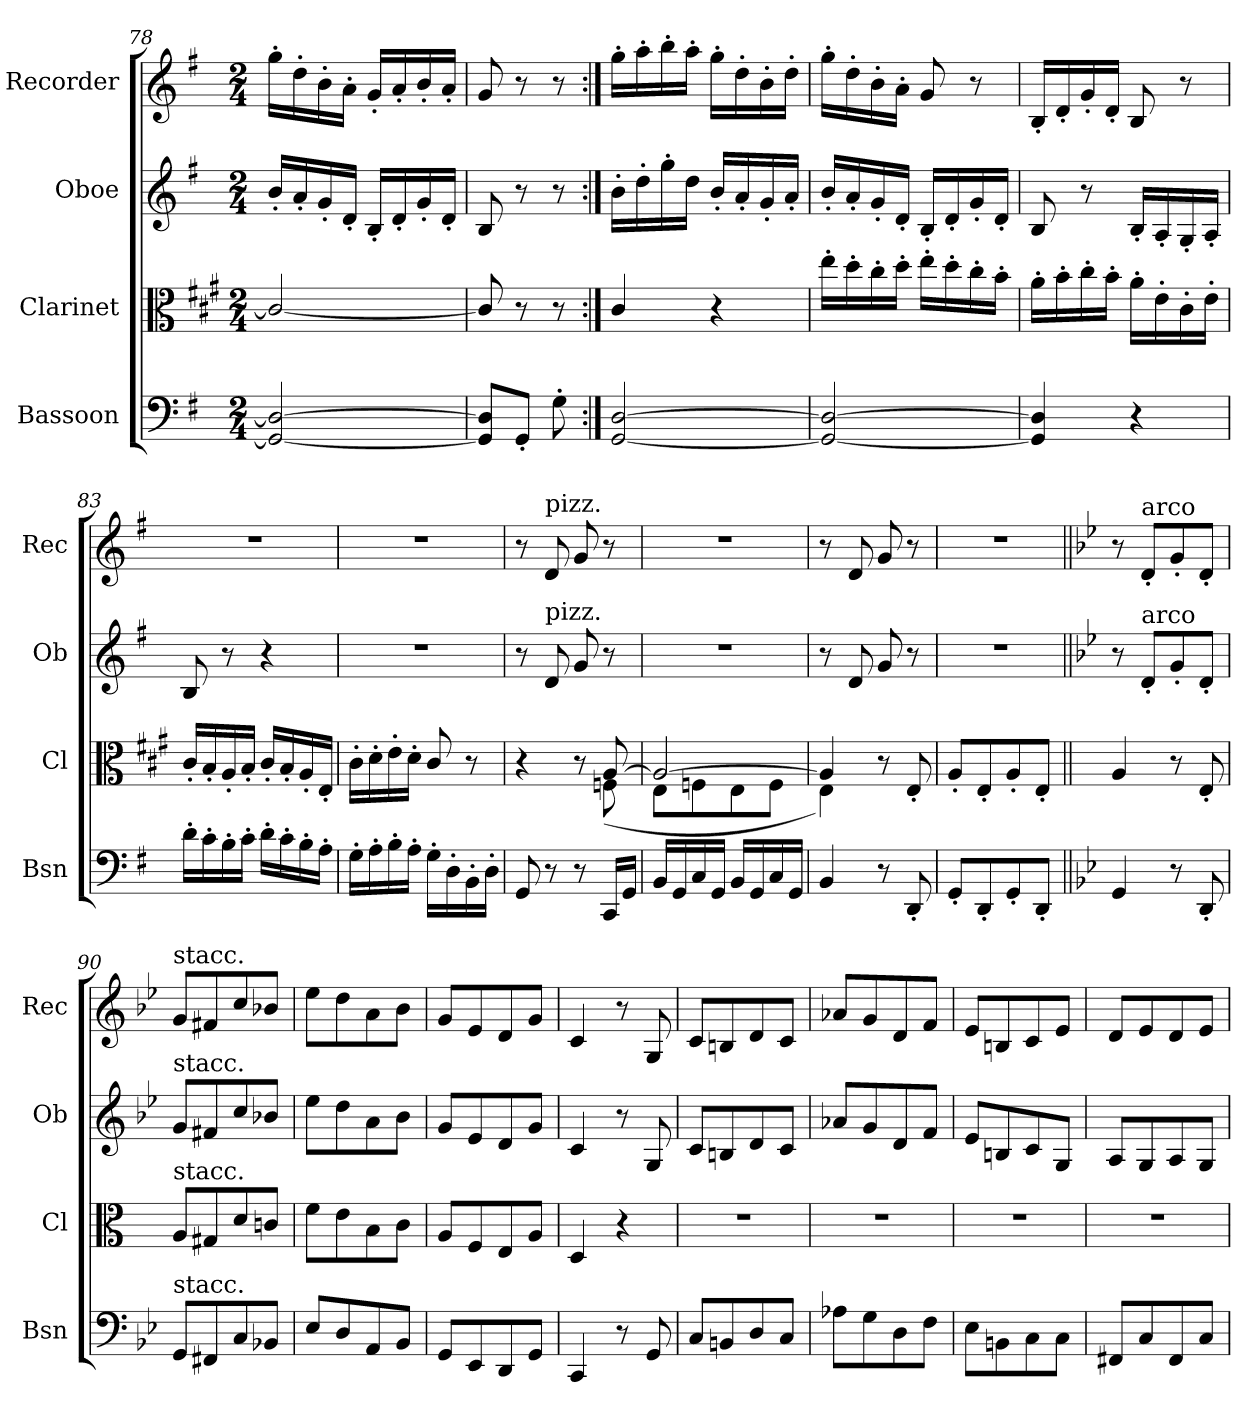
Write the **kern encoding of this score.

**kern	**kern	**kern	**kern
*part4	*part3	*part2	*part1
*staff4	*staff3	*staff2	*staff1
*I"Bassoon	*I"Clarinet	*I"Oboe	*I"Recorder
*I'Bsn	*I'Cl	*I'Ob	*I'Rec
!!LO:LB:g=z
*clefF4	*clefC3	*clefG2	*clefG2
*	*ITrd1c2	*	*
*k[f#]	*k[f#]	*k[f#]	*k[f#]
*M2/4	*M2/4	*M2/4	*M2/4
=78	=78	=78	=78
2GG/_ 2D/_	2B/_	16b'/LL	16gg'\LL
.	.	16a'/	16dd'\
.	.	16g'/	16b'\
.	.	16d'/JJ	16a'\JJ
.	.	16B'/LL	16g'/LL
.	.	16d'/	16a'/
.	.	16g'/	16b'/
.	.	16d'/JJ	16a'/JJ
=79	=79	=79	=79
8GG/] 8D/]L	8B/]	8B/	8g/
8GG'/J	8r	8r	8r
8G'\	8r	8r	8r
=80:|!	=80:|!	=80:|!	=80:|!
[2GG/ [2D/	4B/	16b'\LL	16gg'\LL
.	.	16dd'\	16aa'\
.	.	16gg'\	16bb'\
.	.	16dd\JJ	16aa'\JJ
.	4r	16b'/LL	16gg'\LL
.	.	16a'/	16dd'\
.	.	16g'/	16b'\
.	.	16a'/JJ	16dd'\JJ
=81	=81	=81	=81
2GG/_ 2D/_	16dd'\LL	16b'/LL	16gg'\LL
.	16cc'\	16a'/	16dd'\
.	16b'\	16g'/	16b'\
.	16cc'\JJ	16d'/JJ	16a'\JJ
.	16dd'\LL	16B'/LL	8g/
.	16cc'\	16d'/	.
.	16b'\	16g'/	8r
.	16a'\JJ	16d'/JJ	.
=82	=82	=82	=82
4GG/] 4D/]	16g'\LL	8B/	16B'/LL
.	16a'\	.	16d'/
.	16b'\	8r	16g'/
.	16a'\JJ	.	16d'/JJ
4r	16g'\LL	16B'/LL	8B/
.	16d'\	16A'/	.
.	16B'\	16G'/	8r
.	16d'\JJ	16A'/JJ	.
=83	=83	=83	=83
16d'\LL	16B'/LL	8B/	2r
16c'\	16A'/	.	.
16B'\	16G'/	8r	.
16c'\JJ	16A'/JJ	.	.
16d'\LL	16B'/LL	4r	.
16c'\	16A'/	.	.
16B'\	16G'/	.	.
16A'\JJ	16D'/JJ	.	.
=84	=84	=84	=84
16G'\LL	16B'\LL	2r	2r
16A'\	16c'\	.	.
16B'\	16d'\	.	.
16A'\JJ	16c'\JJ	.	.
16G'\LL	8B/	.	.
16D'\	.	.	.
16BB'\	8r	.	.
16D'\JJ	.	.	.
=85	=85	=85	=85
*	*^	*	*
8GG/	4r	4.ryy	8r	8r
!	!	!	!	!LO:TX:a:t=pizz.
!	!	!	!LO:TX:a:t=pizz.	!
8r	.	.	8d/	8d/
8r	8r	.	8g/	8g/
16CC/LL	[8G/	(8E-X\	8r	8r
16GG/JJ	.	.	.	.
!!LO:LB:g=z
=86	=86	=86	=86	=86
16BB/LL	2G/_	8D\L	2r	2r
16GG/	.	.	.	.
16C/	.	8E-X\	.	.
16GG/JJ	.	.	.	.
16BB/LL	.	8D\	.	.
16GG/	.	.	.	.
16C/	.	8E-\J	.	.
16GG/JJ	.	.	.	.
=87	=87	=87	=87	=87
4BB/	4G/]	4D\)	8r	8r
.	.	.	8d/	8d/
8r	8r	4ryy	8g/	8g/
8DD'/	8D'/	.	8r	8r
*	*v	*v	*	*
=88	=88	=88	=88
8GG'/L	8G'/L	2r	2r
8DD'/	8D'/	.	.
8GG'/	8G'/	.	.
8DD'/J	8D'/J	.	.
=89||	=89||	=89||	=89||
*k[b-e-]	*k[b-e-]	*k[b-e-]	*k[b-e-]
4GG/	4G/	8r	8r
!	!	!	!LO:TX:a:t=arco
!	!	!LO:TX:a:t=arco	!
.	.	8d'/L	8d'/L
8r	8r	8g'/	8g'/
8DD'/	8D'/	8d'/J	8d'/J
=90	=90	=90	=90
!	!	!	!LO:TX:a:t=stacc.
!	!	!LO:TX:a:t=stacc.	!
!	!LO:TX:a:t=stacc.	!	!
!LO:TX:a:t=stacc.	!	!	!
8GG/L	8G/L	8g/L	8g/L
8FF#X/	8F#X/	8f#X/	8f#X/
8C/	8c/	8cc/	8cc/
8BB-X/J	8B-X/J	8b-X/J	8b-X/J
=91	=91	=91	=91
8E-/L	8e-\L	8ee-\L	8ee-\L
8D/	8d\	8dd\	8dd\
8AA/	8A\	8a\	8a\
8BB-/J	8B-\J	8b-\J	8b-\J
=92	=92	=92	=92
8GG/L	8G/L	8g/L	8g/L
8EE-/	8E-/	8e-/	8e-/
8DD/	8D/	8d/	8d/
8GG/J	8G/J	8g/J	8g/J
=93	=93	=93	=93
4CC/	4C/	4c/	4c/
8r	4r	8r	8r
8GG/	.	8G/	8G/
=94	=94	=94	=94
8C/L	2r	8c/L	8c/L
8BBn/	.	8Bn/	8Bn/
8D/	.	8d/	8d/
8C/J	.	8c/J	8c/J
=95	=95	=95	=95
8A-X\L	2r	8a-X/L	8a-X/L
8G\	.	8g/	8g/
8D\	.	8d/	8d/
8F\J	.	8f/J	8f/J
=96	=96	=96	=96
8E-\L	2r	8e-/L	8e-/L
8BBn\	.	8Bn/	8Bn/
8C\	.	8c/	8c/
8C\J	.	8G/J	8e-/J
=97	=97	=97	=97
8FF#X/L	2r	8A/L	8d/L
8C/	.	8G/	8e-/
8FF#/	.	8A/	8d/
8C/J	.	8G/J	8e-/J
=	=	=	=
*-	*-	*-	*-
